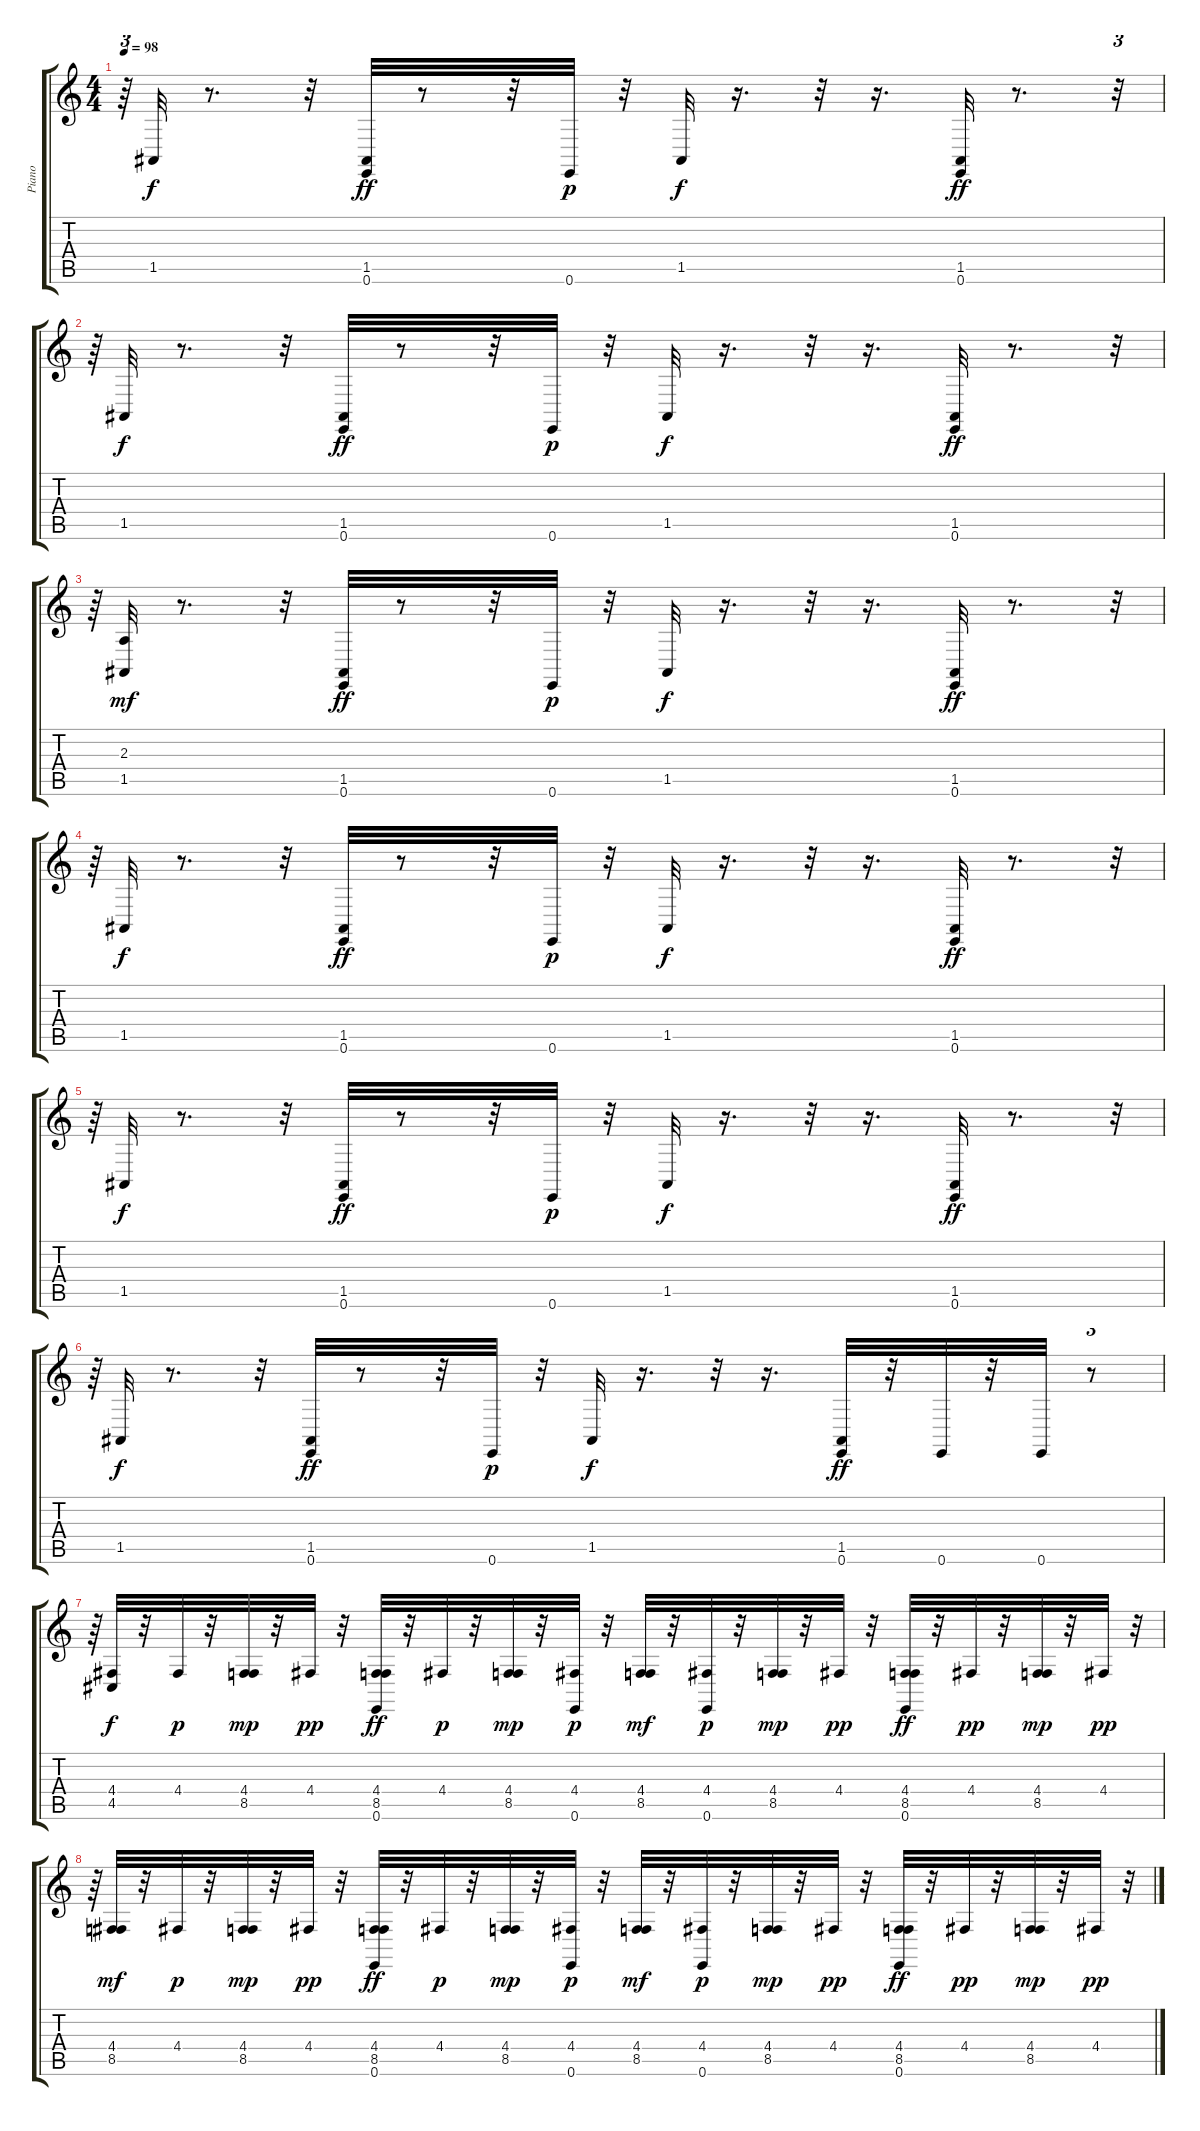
\track ("Piano" "Piano") {instrument acousticgrandpiano}
\staff {score tabs}
\tuning (E4 B3 G3 D3 A2 E2) {hide}
\ts (4 4)
\tempo 98
\clef g2
\ks c
r.64{tu (3 2) dy ff} 1.5.32{dy f} r.8{d} r.32 (1.5 0.6).32{dy ff} r.8 r.32 0.6.32{dy p} r.32 1.5.32{dy f} r.16{d} r.32 r.16{d} (1.5 0.6).32{dy ff} r.8{d} r.32{tu (3 2)} |
r.64{tu (3 2)} 1.5.32{dy f} r.8{d} r.32 (1.5 0.6).32{dy ff} r.8 r.32 0.6.32{dy p} r.32 1.5.32{dy f} r.16{d} r.32 r.16{d} (1.5 0.6).32{dy ff} r.8{d} r.32{tu (3 2)} |
r.64{tu (3 2)} (2.3 1.5).32{dy mf} r.8{d} r.32 (1.5 0.6).32{dy ff} r.8 r.32 0.6.32{dy p} r.32 1.5.32{dy f} r.16{d} r.32 r.16{d} (1.5 0.6).32{dy ff} r.8{d} r.32{tu (3 2)} |
r.64{tu (3 2)} 1.5.32{dy f} r.8{d} r.32 (1.5 0.6).32{dy ff} r.8 r.32 0.6.32{dy p} r.32 1.5.32{dy f} r.16{d} r.32 r.16{d} (1.5 0.6).32{dy ff} r.8{d} r.32{tu (3 2)} |
r.64{tu (3 2)} 1.5.32{dy f} r.8{d} r.32 (1.5 0.6).32{dy ff} r.8 r.32 0.6.32{dy p} r.32 1.5.32{dy f} r.16{d} r.32 r.16{d} (1.5 0.6).32{dy ff} r.8{d} r.32{tu (3 2)} |
r.64{tu (3 2)} 1.5.32{dy f} r.8{d} r.32 (1.5 0.6).32{dy ff} r.8 r.32 0.6.32{dy p} r.32 1.5.32{dy f} r.16{d} r.32 r.16{d} (1.5 0.6).32{dy ff} r.32 0.6.32 r.32 0.6.32 r.8{tu (3 2)} |
r.64{tu (3 2)} (4.4 4.5).32{dy f} r.32 4.4.32{dy p} r.32 (4.4 8.5).32{dy mp} r.32 4.4.32{dy pp} r.32 (4.4 8.5 0.6).32{dy ff} r.32 4.4.32{dy p} r.32 (4.4 8.5).32{dy mp} r.32 (4.4 0.6).32{dy p} r.32 (4.4 8.5).32{dy mf} r.32 (4.4 0.6).32{dy p} r.32 (4.4 8.5).32{dy mp} r.32 4.4.32{dy pp} r.32 (4.4 8.5 0.6).32{dy ff} r.32 4.4.32{dy pp} r.32 (4.4 8.5).32{dy mp} r.32 4.4.32{dy pp} r.32{tu (3 2)} |
r.64{tu (3 2)} (4.4 8.5).32{dy mf} r.32 4.4.32{dy p} r.32 (4.4 8.5).32{dy mp} r.32 4.4.32{dy pp} r.32 (4.4 8.5 0.6).32{dy ff} r.32 4.4.32{dy p} r.32 (4.4 8.5).32{dy mp} r.32 (4.4 0.6).32{dy p} r.32 (4.4 8.5).32{dy mf} r.32 (4.4 0.6).32{dy p} r.32 (4.4 8.5).32{dy mp} r.32 4.4.32{dy pp} r.32 (4.4 8.5 0.6).32{dy ff} r.32 4.4.32{dy pp} r.32 (4.4 8.5).32{dy mp} r.32 4.4.32{dy pp} r.32{tu (3 2)}
